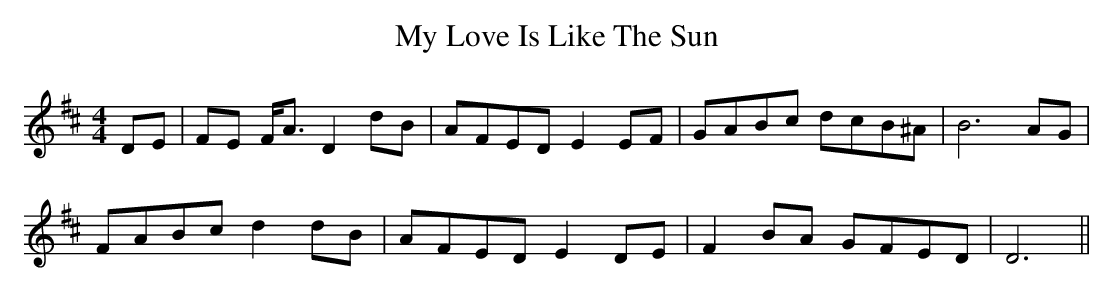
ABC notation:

X:1
T: My Love Is Like The Sun
M: 4/4
L: 1/8
K: Dmaj
DE|FE F<A D2 dB|AFED E2 EF|GABc dcB^A|B6 AG|
FABc d2 dB|AFED E2 DE|F2 BA GFED|D6||
